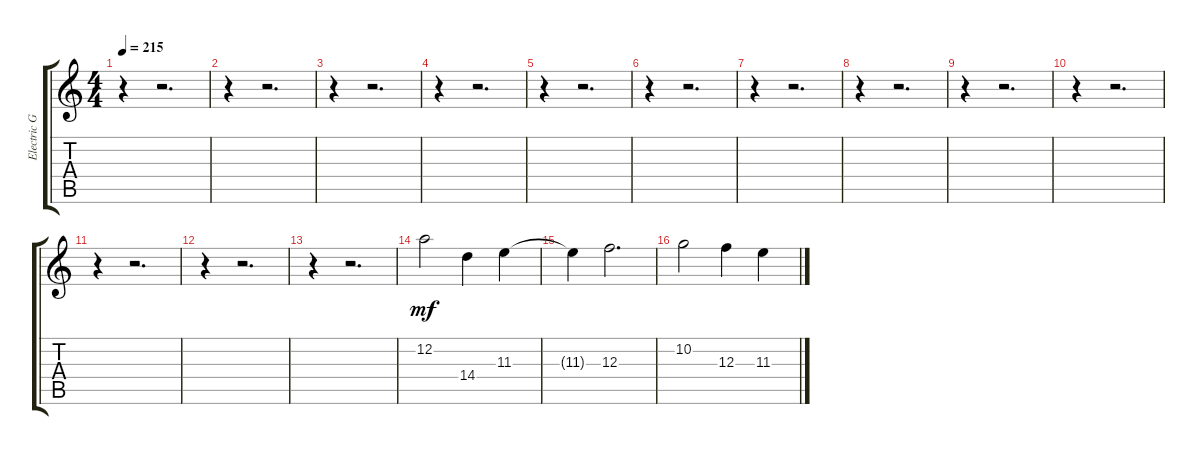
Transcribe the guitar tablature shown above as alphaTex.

\track ("Electric Guitar" "Electric G") {instrument distortionguitar}
\staff {score tabs}
\tuning (D4 A3 F3 C3 G2 D2) {hide}
\ts (4 4)
\tempo 215
\clef g2
\ks c
r.4{dy mf} r.2{d} |
r.4 r.2{d} |
r.4 r.2{d} |
r.4 r.2{d} |
r.4 r.2{d} |
r.4 r.2{d} |
r.4 r.2{d} |
r.4 r.2{d} |
r.4 r.2{d} |
r.4 r.2{d} |
r.4 r.2{d} |
r.4 r.2{d} |
r.4 r.2{d} |
12.2.2 14.4.4 11.3.4 |
11.3{t}.4 12.3.2{d} |
10.2.2 12.3.4 11.3.4
